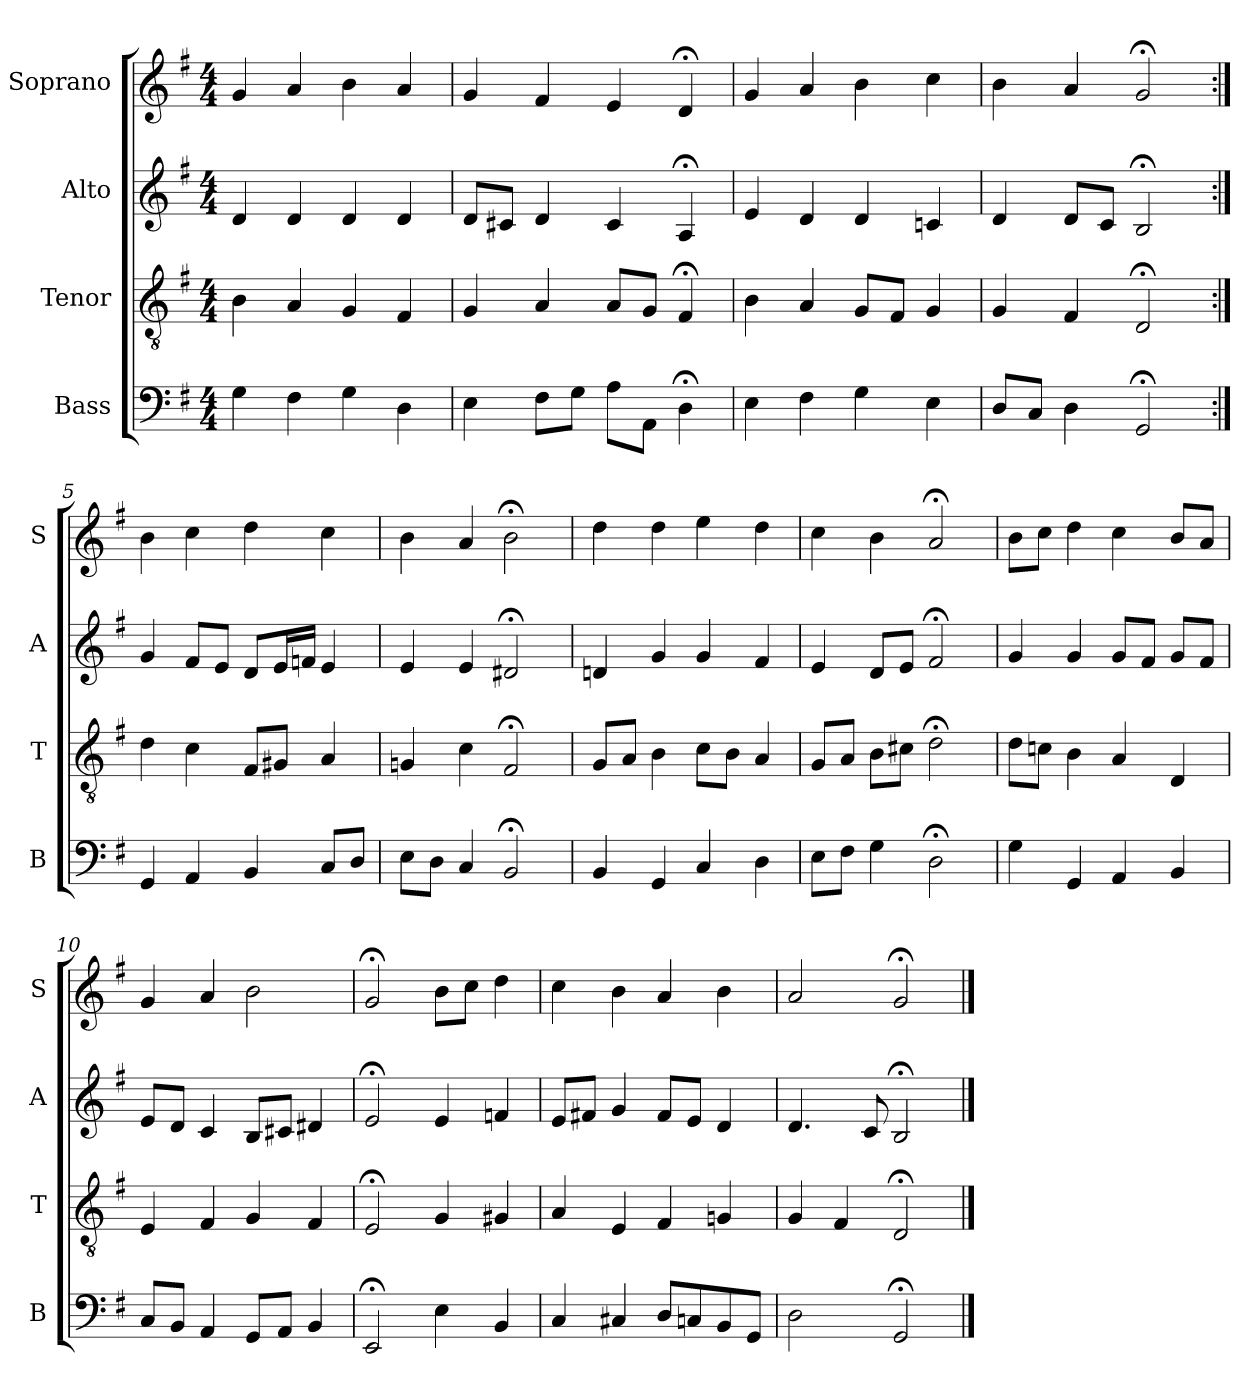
**kern	**kern	**kern	**kern
*part4	*part3	*part2	*part1
*staff4	*staff3	*staff2	*staff1
*I"Bass	*I"Tenor	*I"Alto	*I"Soprano
*I'B	*I'T	*I'A	*I'S
*clefF4	*clefGv2	*clefG2	*clefG2
*k[f#]	*k[f#]	*k[f#]	*k[f#]
*G:	*G:	*G:	*G:
*M4/4	*M4/4	*M4/4	*M4/4
*MM100	*MM100	*MM100	*MM100
=1	=1	=1	=1
4G	4B	4d	4g
4F#	4A	4d	4a
4G	4G	4d	4b
4D	4F#	4d	4a
=2	=2	=2	=2
4E	4G	8dL	4g
.	.	8c#XJ	.
8F#L	4A	4d	4f#
8GJ	.	.	.
8AL	8AL	4c#	4e
8AAJ	8GJ	.	.
4D;<	4F#;<	4A;<	4d;<
=3	=3	=3	=3
4E	4B	4e	4g
4F#	4A	4d	4a
4G	8GL	4d	4b
.	8F#J	.	.
4E	4G	4cn	4cc
=4	=4	=4	=4
8DL	4G	4d	4b
8CJ	.	.	.
4D	4F#	8dL	4a
.	.	8cJ	.
2GG;<	2D;<	2B;<	2g;<
=5:|!	=5:|!	=5:|!	=5:|!
4GG	4d	4g	4b
4AA	4c	8f#L	4cc
.	.	8eJ	.
4BB	8F#L	8dL	4dd
.	8G#XJ	16eL	.
.	.	16fnJJ	.
8CL	4A	4e	4cc
8DJ	.	.	.
=6	=6	=6	=6
8EL	4Gn	4e	4b
8DJ	.	.	.
4C	4c	4e	4a
2BB;<	2F#;<	2d#X;<	2b;<
=7	=7	=7	=7
4BB	8GL	4dn	4dd
.	8AJ	.	.
4GG	4B	4g	4dd
4C	8cL	4g	4ee
.	8BJ	.	.
4D	4A	4f#	4dd
=8	=8	=8	=8
8EL	8GL	4e	4cc
8F#J	8AJ	.	.
4G	8BL	8dL	4b
.	8c#XJ	8eJ	.
2D;<	2d;<	2f#;<	2a;<
=9	=9	=9	=9
4G	8dL	4g	8bL
.	8cnJ	.	8ccJ
4GG	4B	4g	4dd
4AA	4A	8gL	4cc
.	.	8f#J	.
4BB	4D	8gL	8bL
.	.	8f#J	8aJ
=10	=10	=10	=10
8CL	4E	8eL	4g
8BBJ	.	8dJ	.
4AA	4F#	4c	4a
8GGL	4G	8BL	2b
8AAJ	.	8c#XJ	.
4BB	4F#	4d#X	.
=11	=11	=11	=11
2EE;<	2E;<	2e;<	2g;<
4E	4G	4e	8bL
.	.	.	8ccJ
4BB	4G#X	4fn	4dd
=12	=12	=12	=12
4C	4A	8eL	4cc
.	.	8f#XJ	.
4C#X	4E	4g	4b
8DL	4F#	8f#L	4a
8Cn	.	8eJ	.
8BB	4Gn	4d	4b
8GGJ	.	.	.
=13	=13	=13	=13
2D	4G	4.d	2a
.	4F#	.	.
.	.	8c	.
2GG;<	2D;<	2B;<	2g;<
==	==	==	==
*-	*-	*-	*-
